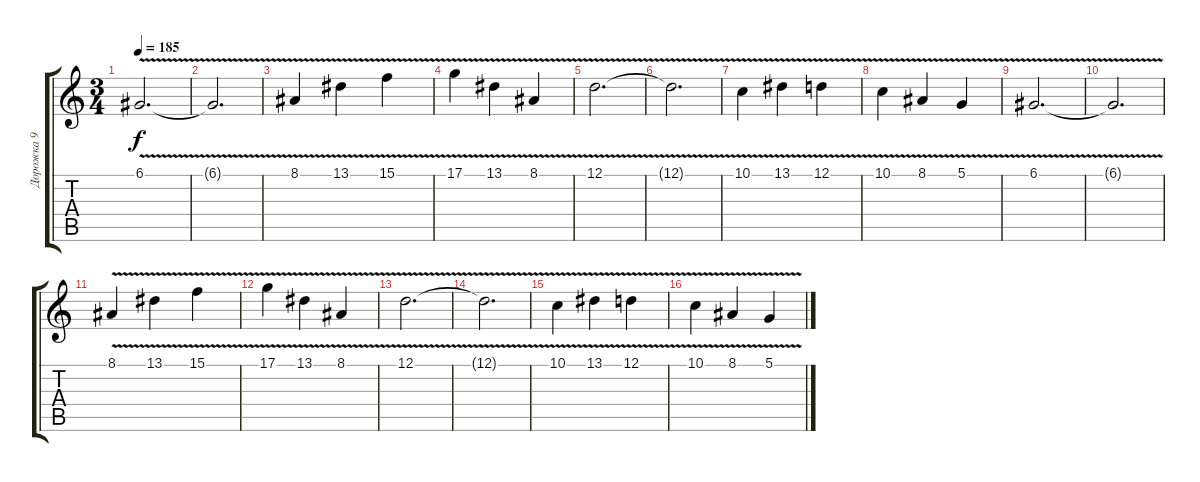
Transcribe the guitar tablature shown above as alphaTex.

\track ("Дорожка 9" "Дорожка 9") {instrument flute}
\staff {score tabs}
\tuning (D4 A3 F3 C3 G2 C2) {hide}
\ts (3 4)
\tempo 185
\clef g2
\ks c
6.1{v}.2{d dy f} |
6.1{t}.2{d} |
8.1{v}.4 13.1{v}.4 15.1{v}.4 |
17.1{v}.4 13.1{v}.4 8.1{v}.4 |
12.1{v}.2{d} |
12.1{t}.2{d} |
10.1{v}.4 13.1{v}.4 12.1{v}.4 |
10.1{v}.4 8.1{v}.4 5.1{v}.4 |
6.1{v}.2{d} |
6.1{t}.2{d} |
8.1{v}.4 13.1{v}.4 15.1{v}.4 |
17.1{v}.4 13.1{v}.4 8.1{v}.4 |
12.1{v}.2{d} |
12.1{t}.2{d} |
10.1{v}.4 13.1{v}.4 12.1{v}.4 |
10.1{v}.4 8.1{v}.4 5.1{v}.4
